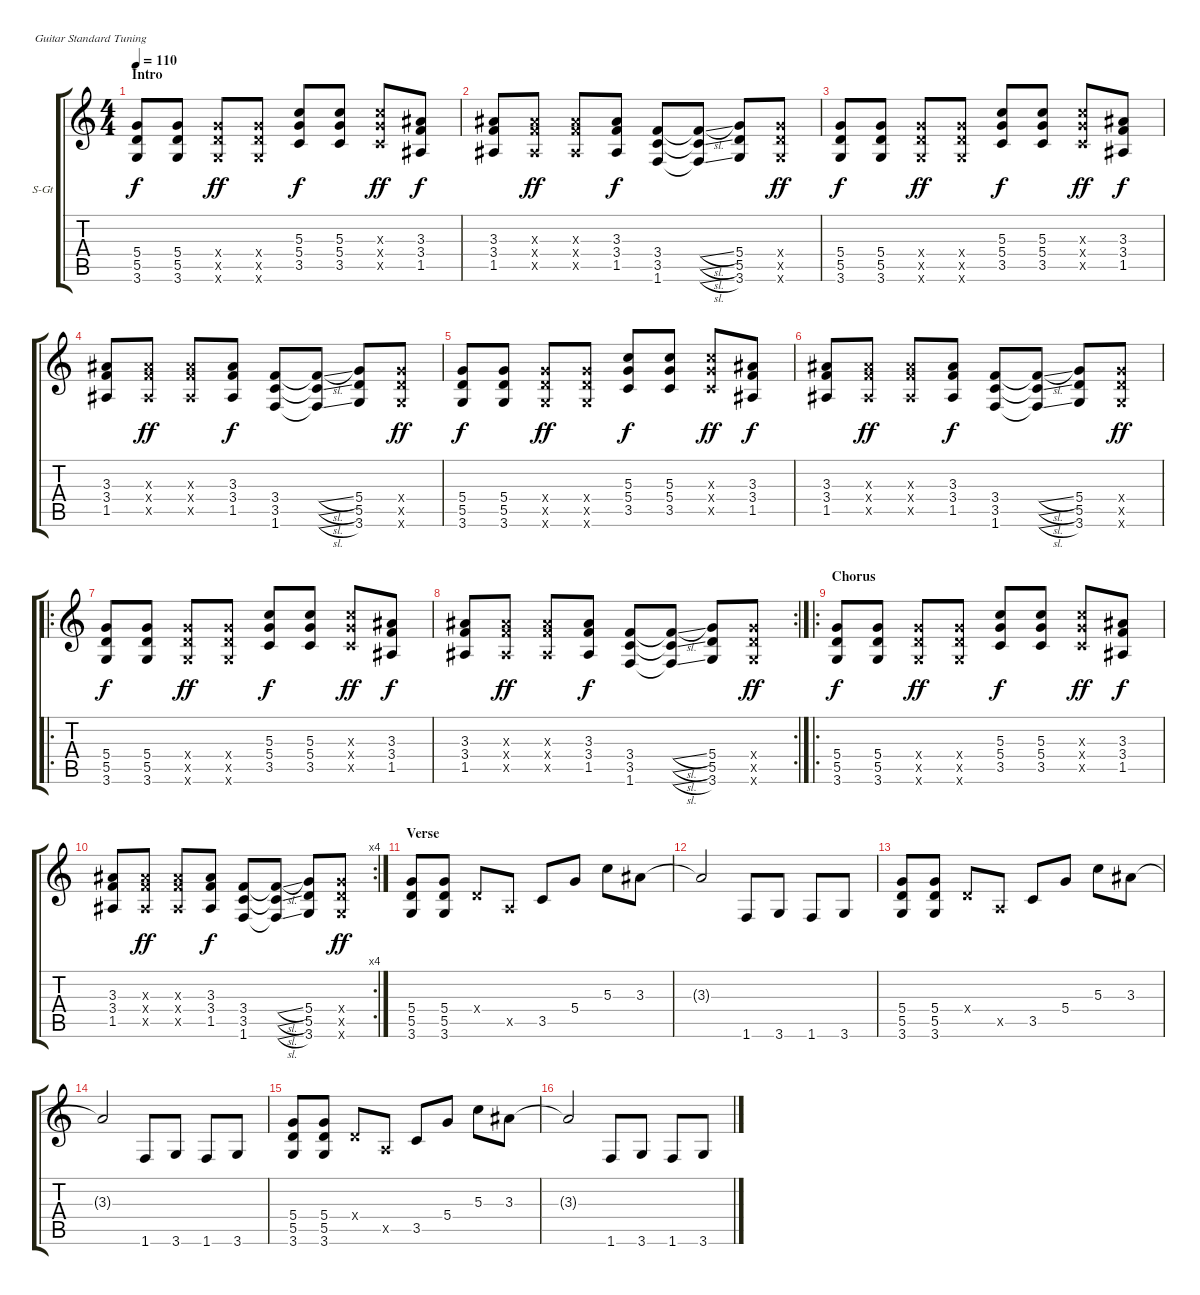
\defaultSystemsLayout 4
\bracketExtendMode groupsimilarinstruments
\firstSystemTrackNameOrientation horizontal
\otherSystemsTrackNameOrientation horizontal
\track ("Steel Guitar" "S-Gt") {instrument acousticguitarsteel}
\staff {score tabs}
\tuning (E4 B3 G3 D3 A2 E2)
\ts (4 4)
\section ("" "Intro")
\tempo 110
\clef g2
\ks c
(3.6 5.5 5.4).8{dy f instrument acousticguitarsteel} (3.6 5.5 5.4).8 (3.6{x} 5.5{x} 5.4{x}).8{dy ff} (3.6{x} 5.5{x} 5.4{x}).8 (3.5 5.4 5.3).8{dy f} (3.5 5.4 5.3).8 (3.5{x} 5.4{x} 5.3{x}).8{dy ff} (1.5 3.4 3.3).8{dy f} |
(1.5 3.4 3.3).8 (1.5{x} 3.4{x} 3.3{x}).8{dy ff} (1.5{x} 3.4{x} 3.3{x}).8 (1.5 3.4 3.3).8{dy f} (1.6 3.5 3.4).8 (1.6{sl t} 3.5{sl t} 3.4{sl t}).8 (3.6 5.5 5.4).8 (3.6{x} 5.4{x} 5.5{x}).8{dy ff} |
(3.6 5.5 5.4).8{dy f} (3.6 5.5 5.4).8 (3.6{x} 5.5{x} 5.4{x}).8{dy ff} (3.6{x} 5.5{x} 5.4{x}).8 (3.5 5.4 5.3).8{dy f} (3.5 5.4 5.3).8 (3.5{x} 5.4{x} 5.3{x}).8{dy ff} (1.5 3.4 3.3).8{dy f} |
(1.5 3.4 3.3).8 (1.5{x} 3.4{x} 3.3{x}).8{dy ff} (1.5{x} 3.4{x} 3.3{x}).8 (1.5 3.4 3.3).8{dy f} (1.6 3.5 3.4).8 (1.6{sl t} 3.5{sl t} 3.4{sl t}).8 (3.6 5.5 5.4).8 (3.6{x} 5.4{x} 5.5{x}).8{dy ff} |
(3.6 5.5 5.4).8{dy f} (3.6 5.5 5.4).8 (3.6{x} 5.5{x} 5.4{x}).8{dy ff} (3.6{x} 5.5{x} 5.4{x}).8 (3.5 5.4 5.3).8{dy f} (3.5 5.4 5.3).8 (3.5{x} 5.4{x} 5.3{x}).8{dy ff} (1.5 3.4 3.3).8{dy f} |
(1.5 3.4 3.3).8 (1.5{x} 3.4{x} 3.3{x}).8{dy ff} (1.5{x} 3.4{x} 3.3{x}).8 (1.5 3.4 3.3).8{dy f} (1.6 3.5 3.4).8 (1.6{sl t} 3.5{sl t} 3.4{sl t}).8 (3.6 5.5 5.4).8 (3.6{x} 5.4{x} 5.5{x}).8{dy ff} |
\ro
(3.6 5.5 5.4).8{dy f} (3.6 5.5 5.4).8 (3.6{x} 5.5{x} 5.4{x}).8{dy ff} (3.6{x} 5.5{x} 5.4{x}).8 (3.5 5.4 5.3).8{dy f} (3.5 5.4 5.3).8 (3.5{x} 5.4{x} 5.3{x}).8{dy ff} (1.5 3.4 3.3).8{dy f} |
\rc 2
(1.5 3.4 3.3).8 (1.5{x} 3.4{x} 3.3{x}).8{dy ff} (1.5{x} 3.4{x} 3.3{x}).8 (1.5 3.4 3.3).8{dy f} (1.6 3.5 3.4).8 (1.6{sl t} 3.5{sl t} 3.4{sl t}).8 (3.6 5.5 5.4).8 (3.6{x} 5.4{x} 5.5{x}).8{dy ff} |
\ro
\section ("" "Chorus")
(3.6 5.5 5.4).8{dy f} (3.6 5.5 5.4).8 (3.6{x} 5.5{x} 5.4{x}).8{dy ff} (3.6{x} 5.5{x} 5.4{x}).8 (3.5 5.4 5.3).8{dy f} (3.5 5.4 5.3).8 (3.5{x} 5.4{x} 5.3{x}).8{dy ff} (1.5 3.4 3.3).8{dy f} |
\rc 4
(1.5 3.4 3.3).8 (1.5{x} 3.4{x} 3.3{x}).8{dy ff} (1.5{x} 3.4{x} 3.3{x}).8 (1.5 3.4 3.3).8{dy f} (1.6 3.5 3.4).8 (1.6{sl t} 3.5{sl t} 3.4{sl t}).8 (3.6 5.5 5.4).8 (3.6{x} 5.4{x} 5.5{x}).8{dy ff} |
\section ("" "Verse")
(5.4 5.5 3.6).8 (3.6 5.5 5.4).8 0.4{x}.8 0.5{x}.8 3.5.8 5.4.8 5.3.8 3.3.8 |
3.3{t}.2 1.6.8 3.6.8 1.6.8 3.6.8 |
(5.4 5.5 3.6).8 (3.6 5.5 5.4).8 0.4{x}.8 0.5{x}.8 3.5.8 5.4.8 5.3.8 3.3.8 |
3.3{t}.2 1.6.8 3.6.8 1.6.8 3.6.8 |
(5.4 5.5 3.6).8 (3.6 5.5 5.4).8 0.4{x}.8 0.5{x}.8 3.5.8 5.4.8 5.3.8 3.3.8 |
3.3{t}.2 1.6.8 3.6.8 1.6.8 3.6.8
